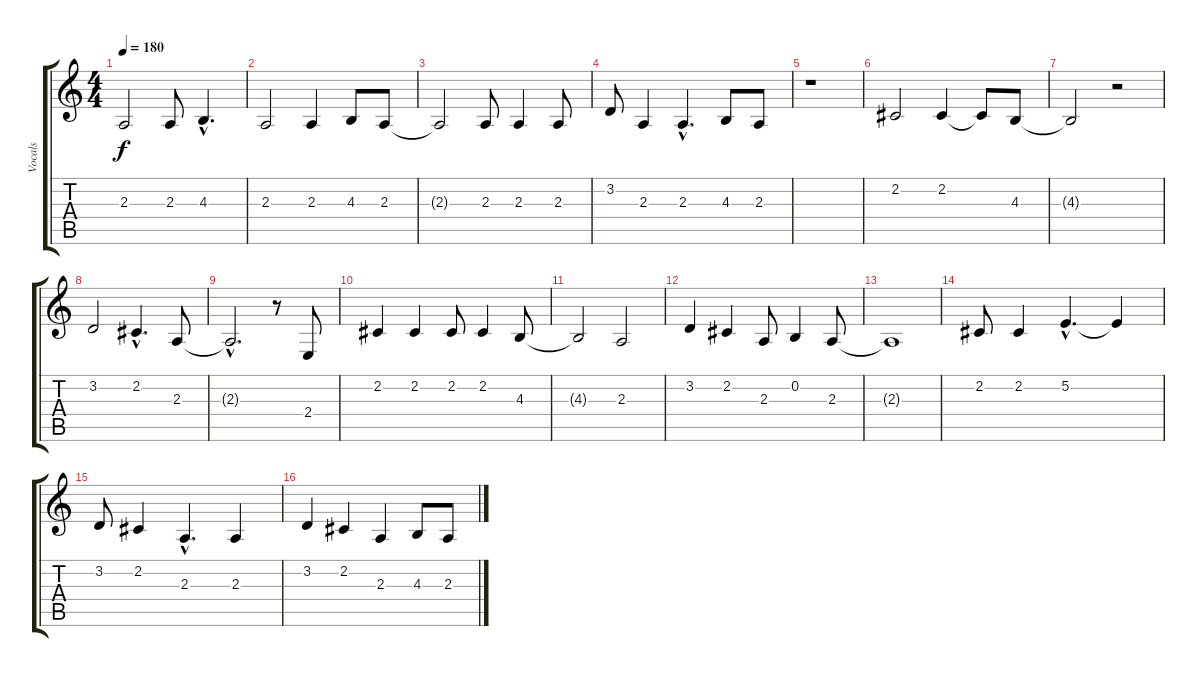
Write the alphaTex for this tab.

\track ("Vocals" "Vocals") {instrument oboe}
\staff {score tabs}
\tuning (E4 B3 G3 D3 A2 E2) {hide}
\ts (4 4)
\tempo 180
\clef g2
\ks c
2.3{t}.2{dy f} 2.3.8 4.3{hac}.4{d} |
2.3.2 2.3.4 4.3.8 2.3.8 |
2.3{t}.2 2.3.8 2.3.4 2.3.8 |
3.2.8 2.3.4 2.3{hac}.4{d} 4.3.8 2.3.8 |
r.1 |
2.2.2 2.2.4 2.2{t}.8 4.3.8 |
4.3{t}.2 r.2 |
3.2.2 2.2{hac}.4{d} 2.3.8 |
2.3{hac t}.2{d} r.8 2.4.8 |
2.2.4 2.2.4 2.2.8 2.2.4 4.3.8 |
4.3{t}.2 2.3.2 |
3.2.4 2.2.4 2.3.8 0.2.4 2.3.8 |
2.3{t}.1 |
2.2.8 2.2.4 5.2{hac}.4{d} 5.2{t}.4 |
3.2.8 2.2.4 2.3{hac}.4{d} 2.3.4 |
3.2.4 2.2.4 2.3.4 4.3.8 2.3.8
